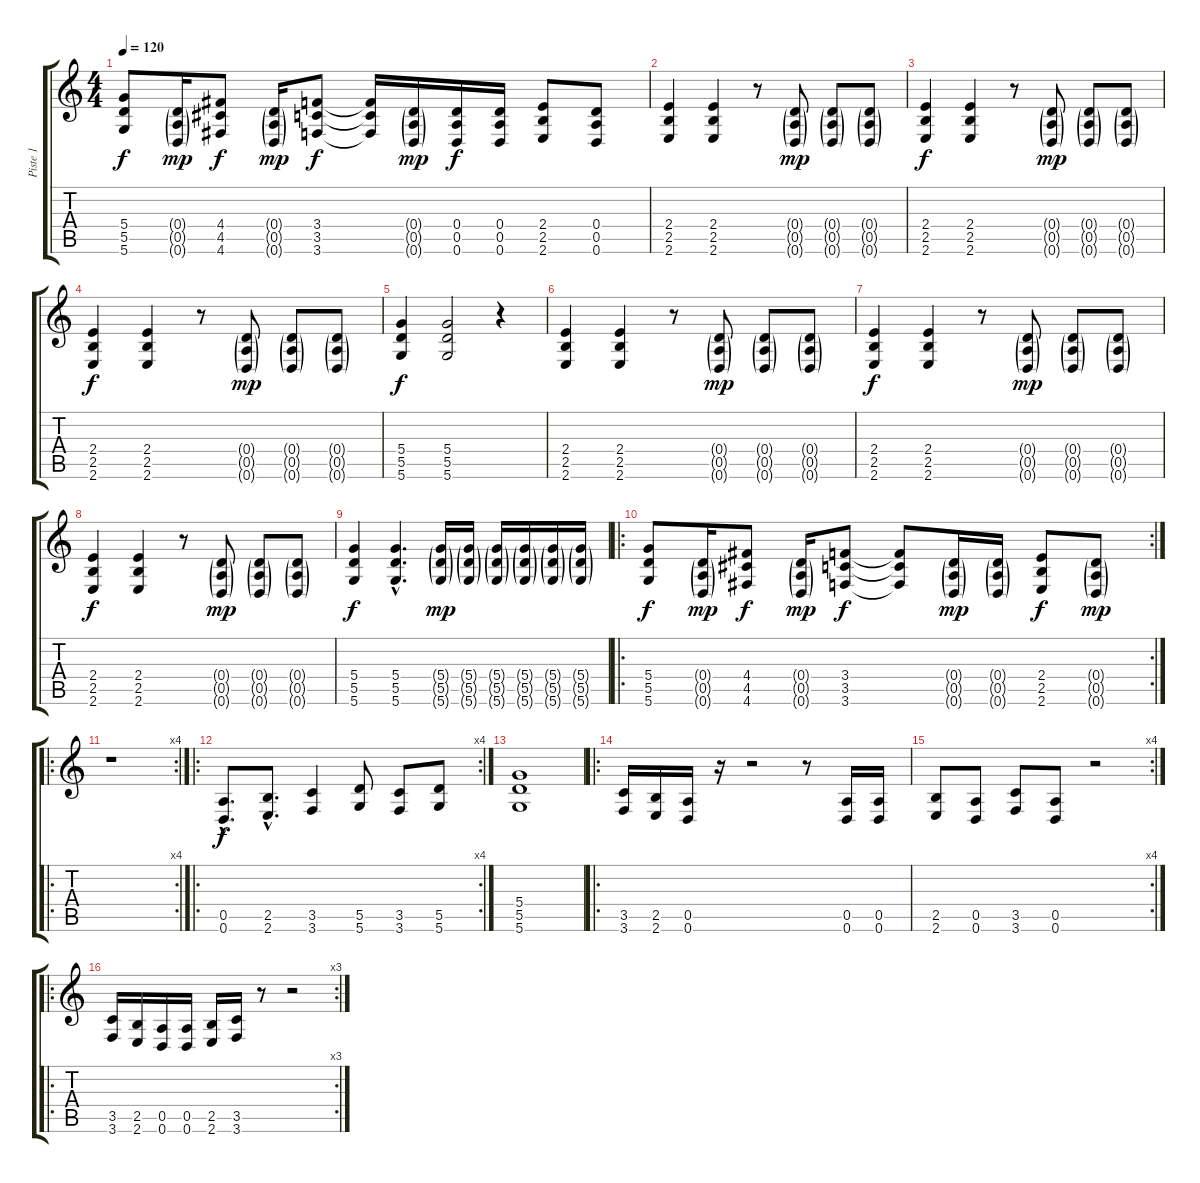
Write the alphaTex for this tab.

\track ("Piste 1" "Piste 1") {instrument overdrivenguitar}
\staff {score tabs}
\tuning (E4 B3 G3 D3 A2 D2) {hide}
\ts (4 4)
\tempo 120
\clef g2
\ks c
(5.4 5.5 5.6).8{dy f} (0.4{g} 0.5{g} 0.6{g}).16{dy mp} (4.4 4.5 4.6).8{dy f} (0.4{g} 0.5{g} 0.6{g}).16{dy mp} (3.4 3.5 3.6).8{dy f} (3.4{t} 3.5{t} 3.6{t}).16 (0.4{g} 0.5{g} 0.6{g}).16{dy mp} (0.4 0.5 0.6).16{dy f} (0.4 0.5 0.6).16 (2.4 2.5 2.6).8 (0.4 0.5 0.6).8 |
(2.4 2.5 2.6).4 (2.4 2.5 2.6).4 r.8 (0.4{g} 0.5{g} 0.6{g}).8{dy mp} (0.4{g} 0.5{g} 0.6{g}).8 (0.4{g} 0.5{g} 0.6{g}).8 |
(2.4 2.5 2.6).4{dy f} (2.4 2.5 2.6).4 r.8 (0.4{g} 0.5{g} 0.6{g}).8{dy mp} (0.4{g} 0.5{g} 0.6{g}).8 (0.4{g} 0.5{g} 0.6{g}).8 |
(2.4 2.5 2.6).4{dy f} (2.4 2.5 2.6).4 r.8 (0.4{g} 0.5{g} 0.6{g}).8{dy mp} (0.4{g} 0.5{g} 0.6{g}).8 (0.4{g} 0.5{g} 0.6{g}).8 |
(5.4 5.5 5.6).4{dy f} (5.4 5.5 5.6).2 r.4 |
(2.4 2.5 2.6).4 (2.4 2.5 2.6).4 r.8 (0.4{g} 0.5{g} 0.6{g}).8{dy mp} (0.4{g} 0.5{g} 0.6{g}).8 (0.4{g} 0.5{g} 0.6{g}).8 |
(2.4 2.5 2.6).4{dy f} (2.4 2.5 2.6).4 r.8 (0.4{g} 0.5{g} 0.6{g}).8{dy mp} (0.4{g} 0.5{g} 0.6{g}).8 (0.4{g} 0.5{g} 0.6{g}).8 |
(2.4 2.5 2.6).4{dy f} (2.4 2.5 2.6).4 r.8 (0.4{g} 0.5{g} 0.6{g}).8{dy mp} (0.4{g} 0.5{g} 0.6{g}).8 (0.4{g} 0.5{g} 0.6{g}).8 |
(5.4 5.5 5.6).4{dy f} (5.4{hac} 5.5{hac} 5.6{hac}).4{d} (5.4{g} 5.5{g} 5.6{g}).16{dy mp} (5.4{g} 5.5{g} 5.6{g}).16 (5.4{g} 5.5{g} 5.6{g}).16 (5.4{g} 5.5{g} 5.6{g}).16 (5.4{g} 5.5{g} 5.6{g}).16 (5.4{g} 5.5{g} 5.6{g}).16 |
\ro
\rc 2
(5.4 5.5 5.6).8{dy f} (0.4{g} 0.5{g} 0.6{g}).16{dy mp} (4.4 4.5 4.6).8{dy f} (0.4{g} 0.5{g} 0.6{g}).16{dy mp} (3.4 3.5 3.6).8{dy f} (3.4{t} 3.5{t} 3.6{t}).8 (0.4{g} 0.5{g} 0.6{g}).16{dy mp} (0.4{g} 0.5{g} 0.6{g}).16 (2.4 2.5 2.6).8{dy f} (0.4{g} 0.5{g} 0.6{g}).8{dy mp} |
\ro
\rc 4
r.1 |
\ro
\rc 4
(0.5{hac} 0.6{hac}).8{d dy f} (2.5{hac} 2.6{hac}).8{d} (3.5 3.6).4 (5.5 5.6).8 (3.5 3.6).8 (5.5 5.6).8 |
(5.4 5.5 5.6).1 |
\ro
(3.5 3.6).16 (2.5 2.6).16 (0.5 0.6).16 r.16 r.2 r.8 (0.5 0.6).16 (0.5 0.6).16 |
\rc 4
(2.5 2.6).8 (0.5 0.6).8 (3.5 3.6).8 (0.5 0.6).8 r.2 |
\ro
\rc 3
(3.5 3.6).16 (2.5 2.6).16 (0.5 0.6).16 (0.5 0.6).16 (2.5 2.6).16 (3.5 3.6).16 r.8 r.2
